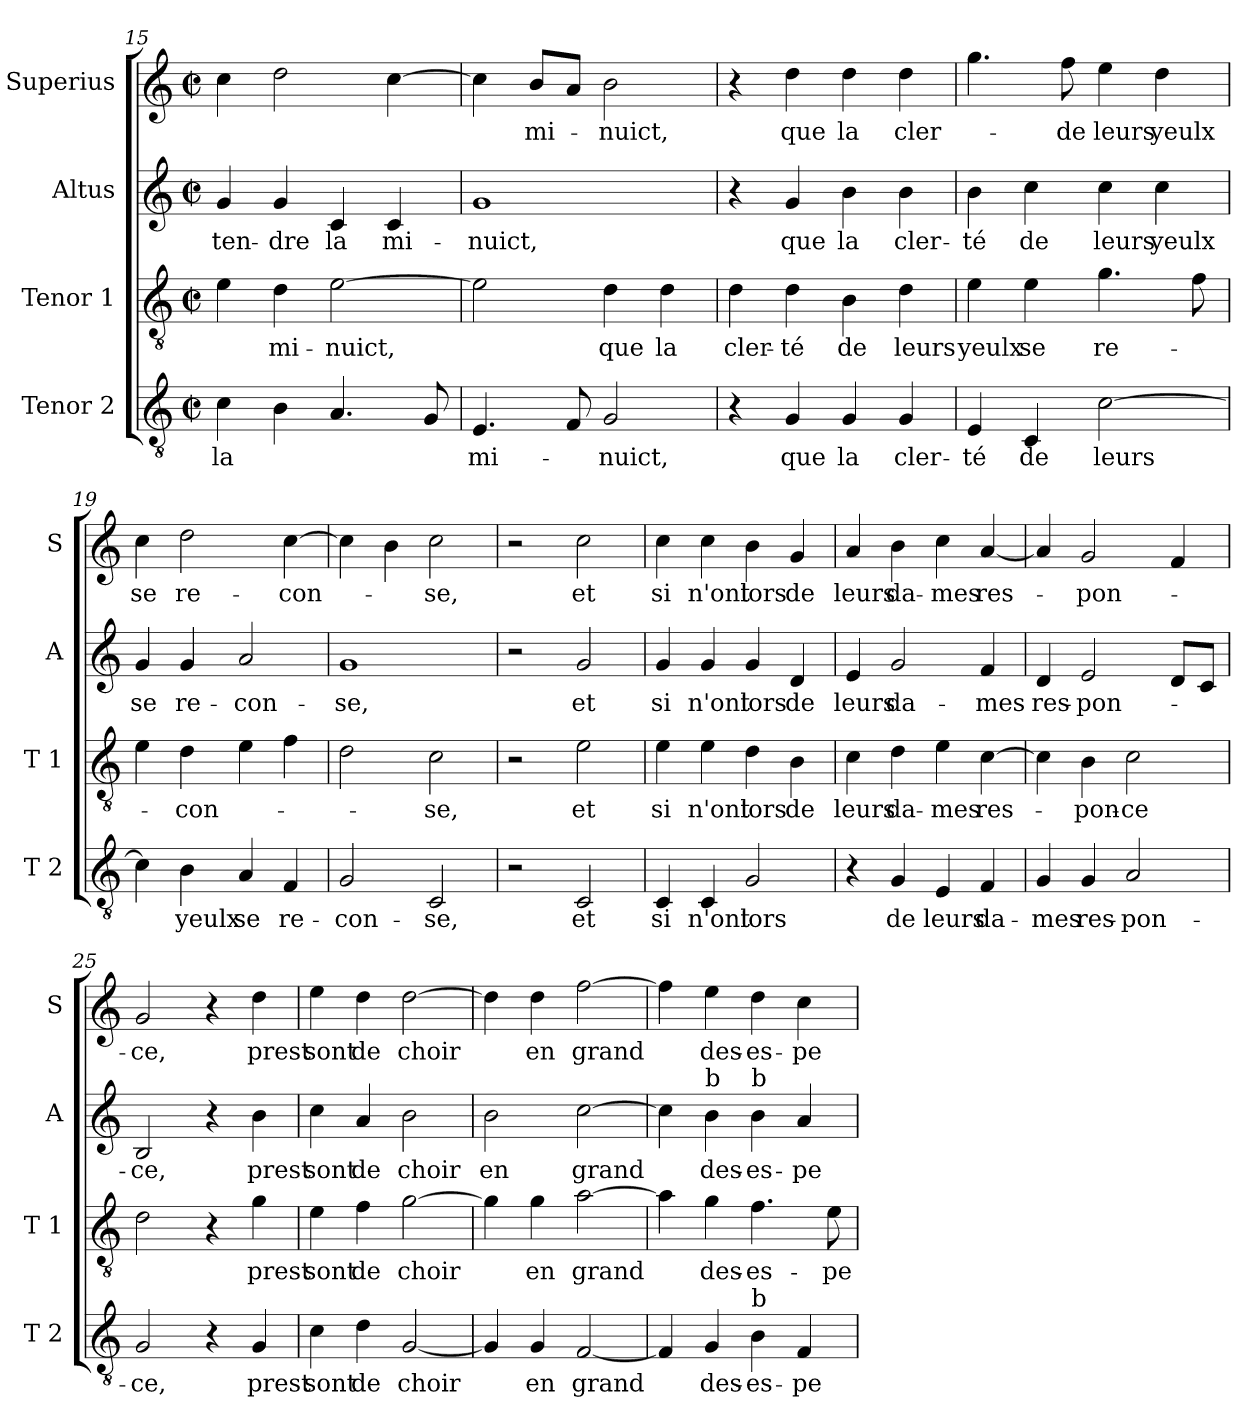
**kern	**text	**kern	**text	**kern	**text	**kern	**text
*part4	*part4	*part3	*part3	*part2	*part2	*part1	*part1
*staff4	*staff4	*staff3	*staff3	*staff2	*staff2	*staff1	*staff1
*I"Tenor 2	*	*I"Tenor 1	*	*I"Altus	*	*I"Superius	*
*I'T 2	*	*I'T 1	*	*I'A	*	*I'S	*
*clefGv2	*	*clefGv2	*	*clefG2	*	*clefG2	*
*k[]	*	*k[]	*	*k[]	*	*k[]	*
*C:	*	*C:	*	*C:	*	*C:	*
*M2/2	*	*M2/2	*	*M2/2	*	*M2/2	*
*met(c|)	*	*met(c|)	*	*met(c|)	*	*met(c|)	*
=15	=15	=15	=15	=15	=15	=15	=15
!	!LO:LY:b	!	!	!	!LO:LY:b	!	!
4c\	la	4e\	.	4g/	-ten-	4cc\	.
!	!	!	!LO:LY:b	!	!LO:LY:b	!	!
4B\	.	4d\	mi-	4g/	-dre	2dd\	.
!	!	!	!LO:LY:b	!	!LO:LY:b	!	!
4.A/	.	[2e\	-nuict,	4c/	la	.	.
!	!	!	!	!	!LO:LY:b	!	!
.	.	.	.	4c/	mi-	[4cc\	.
8G/	.	.	.	.	.	.	.
!!LO:PB:g=z
=16	=16	=16	=16	=16	=16	=16	=16
!	!LO:LY:b	!	!	!	!LO:LY:b	!	!
4.E/	mi-	2e\]	.	1g	-nuict,	4cc\]	.
!	!	!	!	!	!	!	!LO:LY:b
.	.	.	.	.	.	8b/L	mi-
8F/	.	.	.	.	.	8a/J	.
!	!LO:LY:b	!	!LO:LY:b	!	!	!	!LO:LY:b
2G/	-nuict,	4d\	que	.	.	2b\	-nuict,
!	!	!	!LO:LY:b	!	!	!	!
.	.	4d\	la	.	.	.	.
=17	=17	=17	=17	=17	=17	=17	=17
!	!	!	!LO:LY:b	!	!	!	!
4r	.	4d\	cler-	4r	.	4r	.
!	!LO:LY:b	!	!LO:LY:b	!	!LO:LY:b	!	!LO:LY:b
4G/	que	4d\	-té	4g/	que	4dd\	que
!	!LO:LY:b	!	!LO:LY:b	!	!LO:LY:b	!	!LO:LY:b
4G/	la	4B\	de	4b\	la	4dd\	la
!	!LO:LY:b	!	!LO:LY:b	!	!LO:LY:b	!	!LO:LY:b
4G/	cler-	4d\	leurs	4b\	cler-	4dd\	cler-
=18	=18	=18	=18	=18	=18	=18	=18
!	!LO:LY:b	!	!LO:LY:b	!	!LO:LY:b	!	!
4E/	-té	4e\	yeulx	4b\	-té	4.gg\	.
!	!LO:LY:b	!	!LO:LY:b	!	!LO:LY:b	!	!
4C/	de	4e\	se	4cc\	de	.	.
!	!	!	!	!	!	!	!LO:LY:b
.	.	.	.	.	.	8ff\	de
!	!LO:LY:b	!	!LO:LY:b	!	!LO:LY:b	!	!LO:LY:b
[2c\	leurs	4.g\	re-	4cc\	leurs	4ee\	leurs
!	!	!	!	!	!LO:LY:b	!	!LO:LY:b
.	.	.	.	4cc\	yeulx	4dd\	yeulx
.	.	8f\	.	.	.	.	.
=19	=19	=19	=19	=19	=19	=19	=19
!	!	!	!	!	!LO:LY:b	!	!LO:LY:b
4c\]	.	4e\	.	4g/	se	4cc\	se
!	!LO:LY:b	!	!LO:LY:b	!	!LO:LY:b	!	!LO:LY:b
4B\	yeulx	4d\	-con-	4g/	re-	2dd\	re-
!	!LO:LY:b	!	!	!	!LO:LY:b	!	!
4A/	se	4e\	.	2a/	-con-	.	.
!	!LO:LY:b	!	!	!	!	!	!LO:LY:b
4F/	re-	4f\	.	.	.	[4cc\	-con-
=20	=20	=20	=20	=20	=20	=20	=20
!	!LO:LY:b	!	!	!	!LO:LY:b	!	!
2G/	-con-	2d\	.	1g	-se,	4cc\]	.
.	.	.	.	.	.	4b\	.
!	!LO:LY:b	!	!LO:LY:b	!	!	!	!LO:LY:b
2C/	-se,	2c\	-se,	.	.	2cc\	-se,
!!LO:LB:g=z
=21	=21	=21	=21	=21	=21	=21	=21
2r	.	2r	.	2r	.	2r	.
!	!LO:LY:b	!	!LO:LY:b	!	!LO:LY:b	!	!LO:LY:b
2C/	et	2e\	et	2g/	et	2cc\	et
=22	=22	=22	=22	=22	=22	=22	=22
!	!LO:LY:b	!	!LO:LY:b	!	!LO:LY:b	!	!LO:LY:b
4C/	si	4e\	si	4g/	si	4cc\	si
!	!LO:LY:b	!	!LO:LY:b	!	!LO:LY:b	!	!LO:LY:b
4C/	n'ont	4e\	n'ont	4g/	n'ont	4cc\	n'ont
!	!LO:LY:b	!	!LO:LY:b	!	!LO:LY:b	!	!LO:LY:b
2G/	lors	4d\	lors	4g/	lors	4b\	lors
!	!	!	!LO:LY:b	!	!LO:LY:b	!	!LO:LY:b
.	.	4B\	de	4d/	de	4g/	de
=23	=23	=23	=23	=23	=23	=23	=23
!	!	!	!LO:LY:b	!	!LO:LY:b	!	!LO:LY:b
4r	.	4c\	leurs	4e/	leurs	4a/	leurs
!	!LO:LY:b	!	!LO:LY:b	!	!LO:LY:b	!	!LO:LY:b
4G/	de	4d\	da-	2g/	da-	4b\	da-
!	!LO:LY:b	!	!LO:LY:b	!	!	!	!LO:LY:b
4E/	leurs	4e\	-mes	.	.	4cc\	-mes
!	!LO:LY:b	!	!LO:LY:b	!	!LO:LY:b	!	!LO:LY:b
4F/	da-	[4c\	res-	4f/	-mes	[4a/	res-
=24	=24	=24	=24	=24	=24	=24	=24
!	!LO:LY:b	!	!	!	!LO:LY:b	!	!
4G/	-mes	4c\]	.	4d/	res-	4a/]	.
!	!LO:LY:b	!	!LO:LY:b	!	!LO:LY:b	!	!LO:LY:b
4G/	res-	4B\	-pon-	2e/	-pon-	2g/	-pon-
!	!LO:LY:b	!	!LO:LY:b	!	!	!	!
2A/	-pon-	2c\	-ce	.	.	.	.
.	.	.	.	8d/L	.	4f/	.
.	.	.	.	8c/J	.	.	.
=25	=25	=25	=25	=25	=25	=25	=25
!	!LO:LY:b	!	!	!	!LO:LY:b	!	!LO:LY:b
2G/	-ce,	2d\	.	2B/	-ce,	2g/	-ce,
4r	.	4r	.	4r	.	4r	.
!	!LO:LY:b	!	!LO:LY:b	!	!LO:LY:b	!	!LO:LY:b
4G/	prest	4g\	prest	4b\	prest	4dd\	prest
!!LO:LB:g=z
=26	=26	=26	=26	=26	=26	=26	=26
!	!LO:LY:b	!	!LO:LY:b	!	!LO:LY:b	!	!LO:LY:b
4c\	sont	4e\	sont	4cc\	sont	4ee\	sont
!	!LO:LY:b	!	!LO:LY:b	!	!LO:LY:b	!	!LO:LY:b
4d\	de	4f\	de	4a/	de	4dd\	de
!	!LO:LY:b	!	!LO:LY:b	!	!LO:LY:b	!	!LO:LY:b
[2G/	choir	[2g\	choir	2b\	choir	[2dd\	choir
=27	=27	=27	=27	=27	=27	=27	=27
!	!	!	!	!	!LO:LY:b	!	!
4G/]	.	4g\]	.	2b\	en	4dd\]	.
!	!LO:LY:b	!	!LO:LY:b	!	!	!	!LO:LY:b
4G/	en	4g\	en	.	.	4dd\	en
!	!LO:LY:b	!	!LO:LY:b	!	!LO:LY:b	!	!LO:LY:b
[2F/	grand	[2a\	grand	[2cc\	grand	[2ff\	grand
=28	=28	=28	=28	=28	=28	=28	=28
4F/]	.	4a\]	.	4cc\]	.	4ff\]	.
!	!	!	!	!LO:TX:a:t=b	!	!	!
!	!LO:LY:b	!	!LO:LY:b	!	!LO:LY:b	!	!LO:LY:b
4G/	des-	4g\	des-	4b\	des-	4ee\	des-
!	!	!	!	!LO:TX:a:t=b	!	!	!
!LO:TX:a:t=b	!	!	!	!	!	!	!
!	!LO:LY:b	!	!LO:LY:b	!	!LO:LY:b	!	!LO:LY:b
4B\	-es-	4.f\	-es-	4b\	-es-	4dd\	-es-
!	!LO:LY:b	!	!	!	!LO:LY:b	!	!LO:LY:b
4F/	-pe-	.	.	4a/	-pe-	4cc\	-pe-
!	!	!	!LO:LY:b	!	!	!	!
.	.	8e\	-pe-	.	.	.	.
=	=	=	=	=	=	=	=
*-	*-	*-	*-	*-	*-	*-	*-
